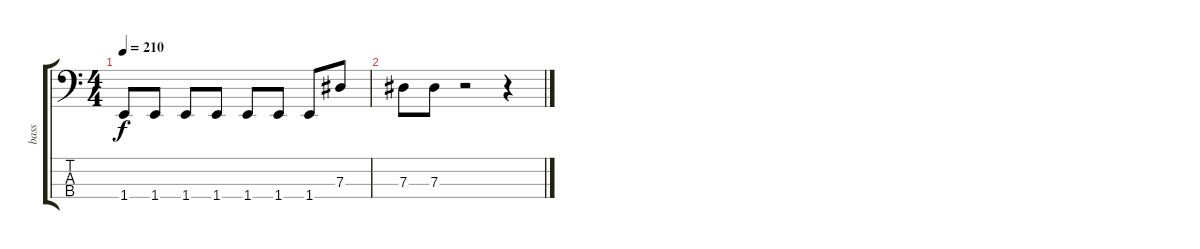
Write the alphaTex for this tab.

\track ("bass" "bass") {instrument electricbasspick}
\staff {score tabs}
\tuning (Gb2 Db2 Ab1 Eb1) {hide}
\ts (4 4)
\tempo 210
\clef f4
\ks c
1.4.8{dy f} 1.4.8 1.4.8 1.4.8 1.4.8 1.4.8 1.4.8 7.3.8 |
7.3.8 7.3.8 r.2 r.4
